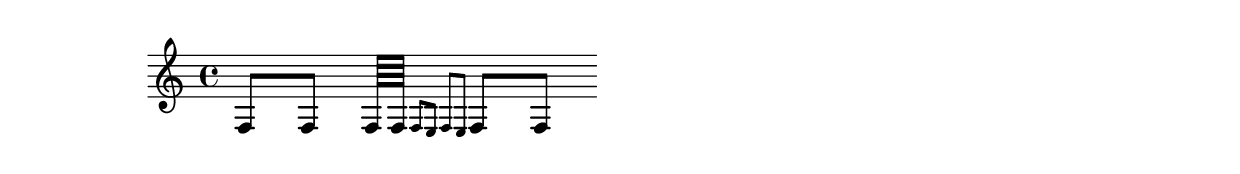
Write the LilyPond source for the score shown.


\version "2.1.30"
\header{

texidoc=" Beams on ledgered notes should always reach the middle staff
line.  The second beam counting from the note head side, should never
be lower than the second staff line.  This does not hold for grace
note beams.  Override with @code{no-stem-extend}.  "

}


\score { 
  \context Voice \notes\relative c {
     f8[ f]   f64[ f] 
     \grace { 
       f8[ e8] 
      \override Stem  #'no-stem-extend = ##f
       f8[ e8] 
      \revert Stem #'no-stem-extend
    }
	 f8[ f]
	
  }
  \paper {
    raggedright = ##t
  }  
  \midi { }
}
